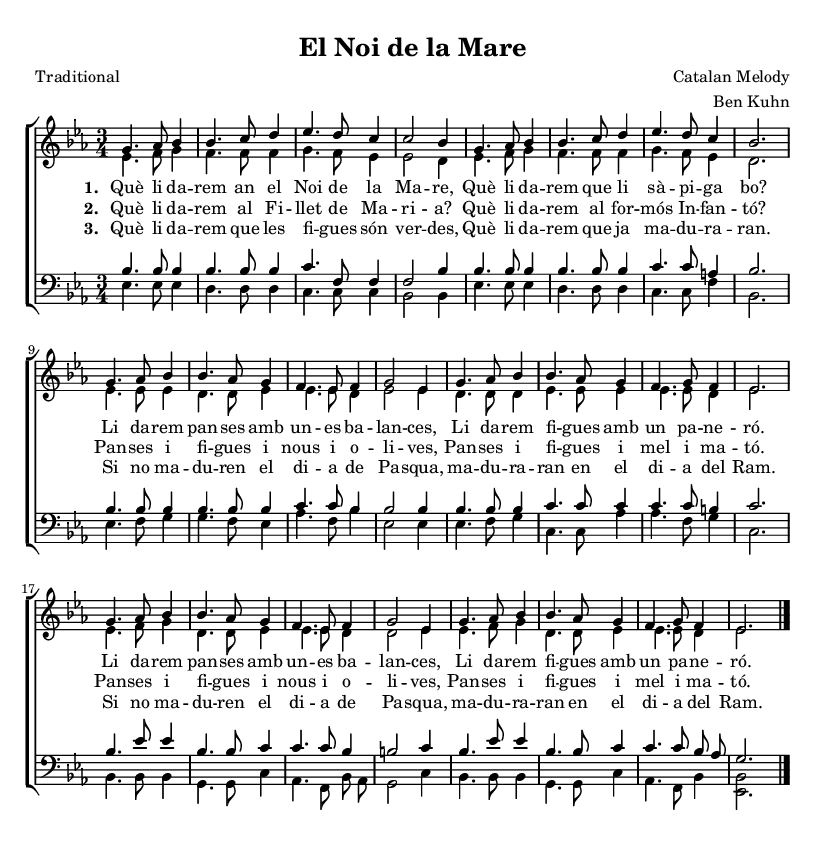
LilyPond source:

\version "2.14.2"
\include "header.ly"
\header {
  title = "El Noi de la Mare"
  poet = "Traditional"
  composer = "Catalan Melody"
  arranger = "Ben Kuhn"
}
global = {
  \preamble
  \key ees \major
  \time 3/4
  \autoBeamOff
}

sopMusic = \transpose c ees \relative c' {
  e4. f8 g4 | g4. a8 b4 | c4. b8 a4 | a2 g4 |
  e4. f8 g4 | g4. a8 b4 | c4. b8 a4 | g2.   |
  e4. f8 g4 | g4. f8 e4 | d4. c8 d4 | e2 c4 |
  e4. f8 g4 | g4. f8 e4 | d4. e8 d4 | c2.   |
  e4. f8 g4 | g4. f8 e4 | d4. c8 d4 | e2 c4 |
  e4. f8 g4 | g4. f8 e4 | d4. e8 d4 | c2.   \bar "|."
}
sopWords = \lyricmode {

}

altoMusic = \transpose c ees \relative c' {
  c4. d8 e4 | d4. d8 d4 | e4. d8 c4 | c2 b4 |
  c4. d8 e4 | d4. d8 d4 | e4. d8 c4 | b2.   |
  c4. c8 c4 | b4. b8 c4 | c4. c8 b4 | c2 c4 |
  b4. b8 b4 | c4. c8 c4 | c4. c8 b4 | c2.   |
  c4. d8 e4 | b4. b8 c4 | c4. c8 b4 | b2 c4 |
  c4. d8 e4 | b4. b8 c4 | c4. c8 b4 | c2.   |
}
altoWords = {
  \lyricmode {
    \set stanza = #"1. "
    Què li da -- rem an el Noi de la Ma -- re,
    Què li da -- rem que li sà -- pi -- ga bo?
    Li da -- rem pan -- ses amb un -- es ba -- lan -- ces,
    Li da -- rem fi -- gues amb un pa -- ne -- ró.
    Li da -- rem pan -- ses amb un -- es ba -- lan -- ces,
    Li da -- rem fi -- gues amb un pa -- ne -- ró.
  }
}
altoWordsII = \lyricmode {
  \set stanza = #"2. "
  Què li da -- rem al Fi -- llet de Ma -- ri -- a?
  Què li da -- rem al for -- mós In -- fan -- tó?
  Pan -- ses i fi -- gues i nous i o -- li -- ves,
  Pan -- ses i fi -- gues i mel i ma -- tó.
  Pan -- ses i fi -- gues i nous i o -- li -- ves,
  Pan -- ses i fi -- gues i mel i ma -- tó.
}
altoWordsIII = \lyricmode {
  \set stanza = #"3. "
  Què li da -- rem que les fi -- gues són ver -- des,
  Què li da -- rem que ja ma -- du -- ra -- ran.
  Si no ma -- du -- ren el di -- a de Pa -- squa,
  ma -- du -- ra -- ran en el di -- a del Ram.
  Si no ma -- du -- ren el di -- a de Pa -- squa,
  ma -- du -- ra -- ran en el di -- a del Ram.
}
altoWordsIV = \lyricmode {
}
altoWordsV = \lyricmode {
}
altoWordsVI = \lyricmode {
}

tenorMusic = \transpose c ees \relative c' {
  g4. g8 g4 | g4. g8 g4 | a4. d,8 d4 | d2 g4 |
  g4. g8 g4 | g4. g8 g4 | a4. a8 fis4 | g2.  |
  g4. g8 g4 | g4. g8 g4 | a4. a8 g4 | g2 g4  |
  g4. g8 g4 | a4. a8 a4 | a4. a8 gis4 | a2.  |
  g4. c8 c4 | g4. g8 a4 | a4. a8 g4 | gis2 a4 |
  g4. c8 c4 | g4. g8 a4 | a4. a8 g f | e2.   |
}
tenorWords = \lyricmode {

}

bassMusic = \transpose c ees \relative c {
  c4. c8 c4 | b4. b8 b4 | a4. a8 a4 | g2 g4 |
  c4. c8 c4 | b4. b8 b4 | a4. a8 d4 | g,2.   |
  c4. d8 e4 | e4. d8 c4 | f4. d8 g4 | c,2 c4 |
  c4. d8 e4 | a,4. a8 f'4 | f4. d8 e4 | a,2. |
  g4. g8 g4 | e4. e8 a4 | f4. d8 g f | e2 a4 |
  g4. g8 g4 | e4. e8 a4 | f4. d8 g4 | << g2 c,2. >>  |
}
bassWords = \lyricmode {

}

\score {
  <<
   \new ChoirStaff <<
    \new Staff = women <<
      \new Voice = "sopranos" { \voiceOne << \global \sopMusic >> }
      \new Voice = "altos" { \voiceTwo << \global \altoMusic >> }
    >>
    % \new Lyrics \with { alignAboveContext = #"women" } \lyricsto "sopranos" \sopWords
    % \new Lyrics = "altosVI"  \with { alignBelowContext = #"women" } \lyricsto "sopranos" \altoWordsVI
    % \new Lyrics = "altosV"  \with { alignBelowContext = #"women" } \lyricsto "sopranos" \altoWordsV
    % \new Lyrics = "altosIV"  \with { alignBelowContext = #"women" } \lyricsto "sopranos" \altoWordsIV
    \new Lyrics = "altosIII"  \with { alignBelowContext = #"women" } \lyricsto "sopranos" \altoWordsIII
    \new Lyrics = "altosII"  \with { alignBelowContext = #"women" } \lyricsto "sopranos" \altoWordsII
    \new Lyrics = "altos"  \with { alignBelowContext = #"women" } \lyricsto "sopranos" \altoWords
   \new Staff = men <<
      \clef bass
      \new Voice = "tenors" { \voiceOne << \global \tenorMusic >> }
      \new Voice = "basses" { \voiceTwo << \global \bassMusic >> }
    >>
    \new Lyrics \with { alignAboveContext = #"men" } \lyricsto "tenors" \tenorWords
    \new Lyrics \with { alignBelowContext = #"men" } \lyricsto "basses" \bassWords
  >>
  >>
}
